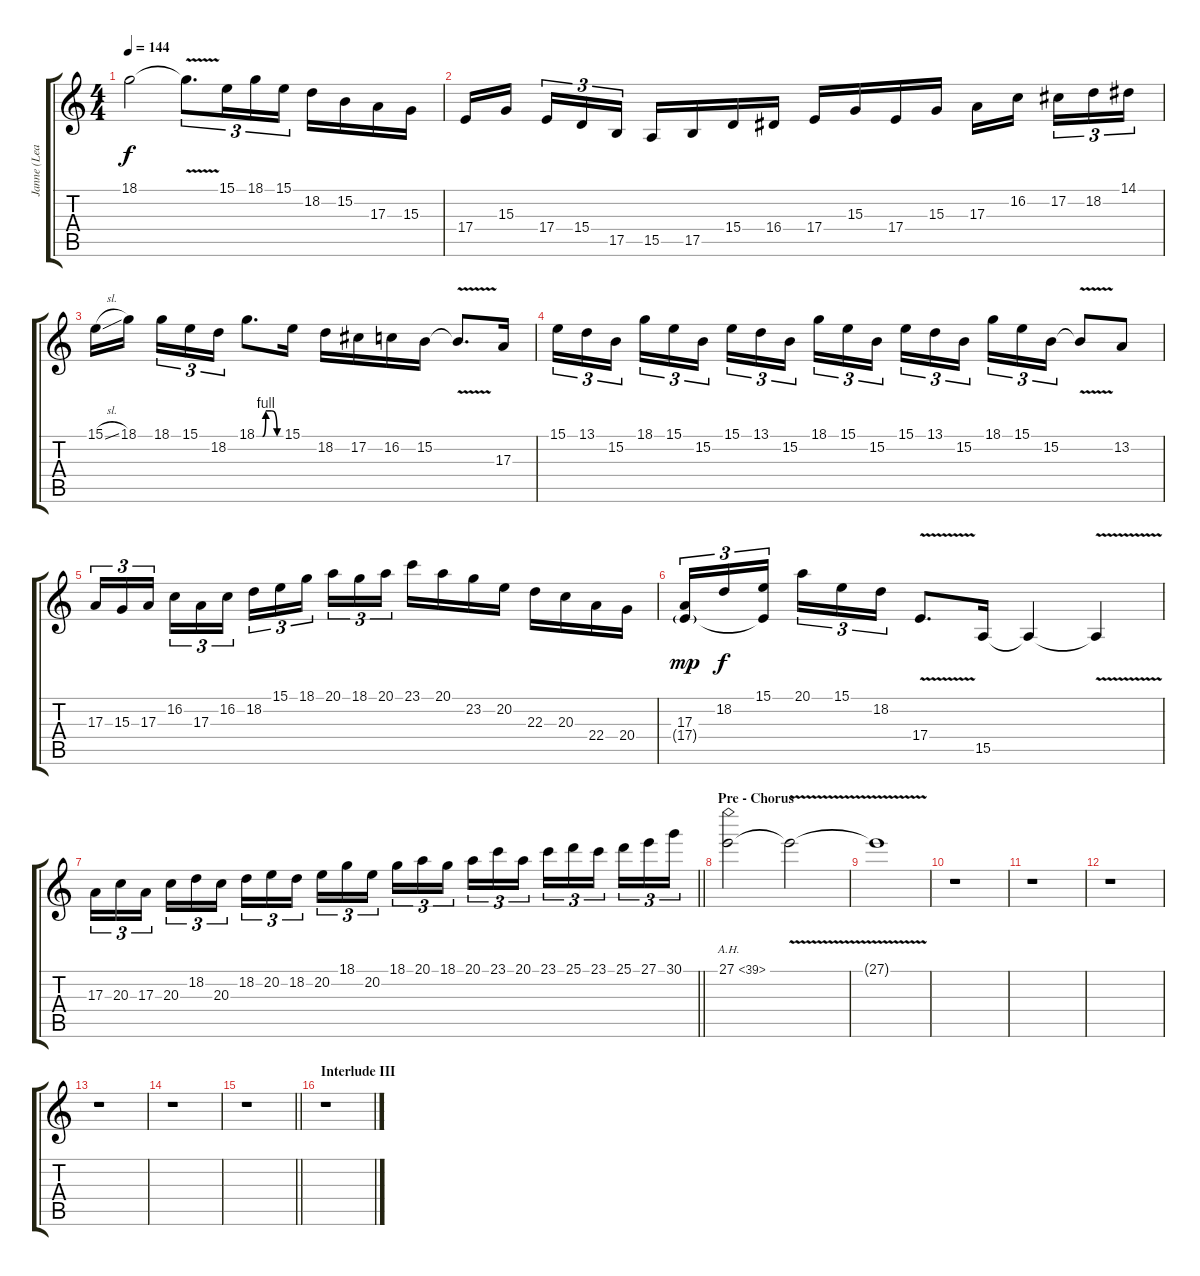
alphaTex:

\track ("Janne (Lead)" "Janne (Lea") {instrument lead1square}
\staff {score tabs}
\tuning (Db4 Ab3 E3 B2 Gb2 Db2) {hide}
\ts (4 4)
\tempo 144
\clef g2
\ks c
18.1{t}.2{dy f} 18.1{v t}.8{d tu (3 2)} 15.1.16{tu (3 2)} 18.1.16{tu (3 2)} 15.1.16{tu (3 2)} 18.2.16 15.2.16 17.3.16 15.3.16 |
17.4.16 15.3.16{beam splitsecondary} 17.4.16{tu (3 2)} 15.4.16{tu (3 2)} 17.5.16{tu (3 2)} 15.5.16 17.5.16 15.4.16 16.4.16 17.4.16 15.3.16 17.4.16 15.3.16 17.3.16 16.2.16{beam splitsecondary} 17.2.16{tu (3 2)} 18.2.16{tu (3 2)} 14.1.16{tu (3 2)} |
15.1{sl}.16 18.1.16{beam splitsecondary} 18.1.16{tu (3 2)} 15.1.16{tu (3 2)} 18.2.16{tu (3 2)} 18.1{be (custom 0 0 15 0 23 4 38 4 51 0 60 0)}.8{d} 15.1.16 18.2.16 17.2.16 16.2.16 15.2.16 15.2{v t}.8{d} 17.3.16 |
15.1.16{tu (3 2)} 13.1.16{tu (3 2)} 15.2.16{tu (3 2) beam splitsecondary} 18.1.16{tu (3 2)} 15.1.16{tu (3 2)} 15.2.16{tu (3 2)} 15.1.16{tu (3 2)} 13.1.16{tu (3 2)} 15.2.16{tu (3 2) beam splitsecondary} 18.1.16{tu (3 2)} 15.1.16{tu (3 2)} 15.2.16{tu (3 2)} 15.1.16{tu (3 2)} 13.1.16{tu (3 2)} 15.2.16{tu (3 2) beam splitsecondary} 18.1.16{tu (3 2)} 15.1.16{tu (3 2)} 15.2.16{tu (3 2)} 15.2{v t}.8 13.2.8 |
17.3.16{tu (3 2)} 15.3.16{tu (3 2)} 17.3.16{tu (3 2) beam splitsecondary} 16.2.16{tu (3 2)} 17.3.16{tu (3 2)} 16.2.16{tu (3 2)} 18.2.16{tu (3 2)} 15.1.16{tu (3 2)} 18.1.16{tu (3 2) beam splitsecondary} 20.1.16{tu (3 2)} 18.1.16{tu (3 2)} 20.1.16{tu (3 2)} 23.1.16 20.1.16 23.2.16 20.2.16 22.3.16 20.3.16 22.4.16 20.4.16 |
(17.3 17.4{g}).16{tu (3 2) dy mp} 18.2.16{tu (3 2) dy f} (15.1 17.4{t}).16{tu (3 2) beam splitsecondary} 20.1.16{tu (3 2)} 15.1.16{tu (3 2)} 18.2.16{tu (3 2)} 17.4{v}.8{d} 15.5.16 15.5{t}.4 15.5{v t}.4 |
\barLineRight lightlight
17.3.16{tu (3 2)} 20.3.16{tu (3 2)} 17.3.16{tu (3 2) beam splitsecondary} 20.3.16{tu (3 2)} 18.2.16{tu (3 2)} 20.3.16{tu (3 2)} 18.2.16{tu (3 2)} 20.2.16{tu (3 2)} 18.2.16{tu (3 2) beam splitsecondary} 20.2.16{tu (3 2)} 18.1.16{tu (3 2)} 20.2.16{tu (3 2)} 18.1.16{tu (3 2)} 20.1.16{tu (3 2)} 18.1.16{tu (3 2) beam splitsecondary} 20.1.16{tu (3 2)} 23.1.16{tu (3 2)} 20.1.16{tu (3 2)} 23.1.16{tu (3 2)} 25.1.16{tu (3 2)} 23.1.16{tu (3 2) beam splitsecondary} 25.1.16{tu (3 2)} 27.1.16{tu (3 2)} 30.1.16{tu (3 2)} |
\section ("" "Pre - Chorus")
27.1{ah 12}.2 27.1{v t}.2{volume 0} |
27.1{t}.1 |
r.1 |
r.1 |
r.1 |
r.1 |
r.1 |
\barLineRight lightlight
r.1 |
\section ("" "Interlude III")
r.1
